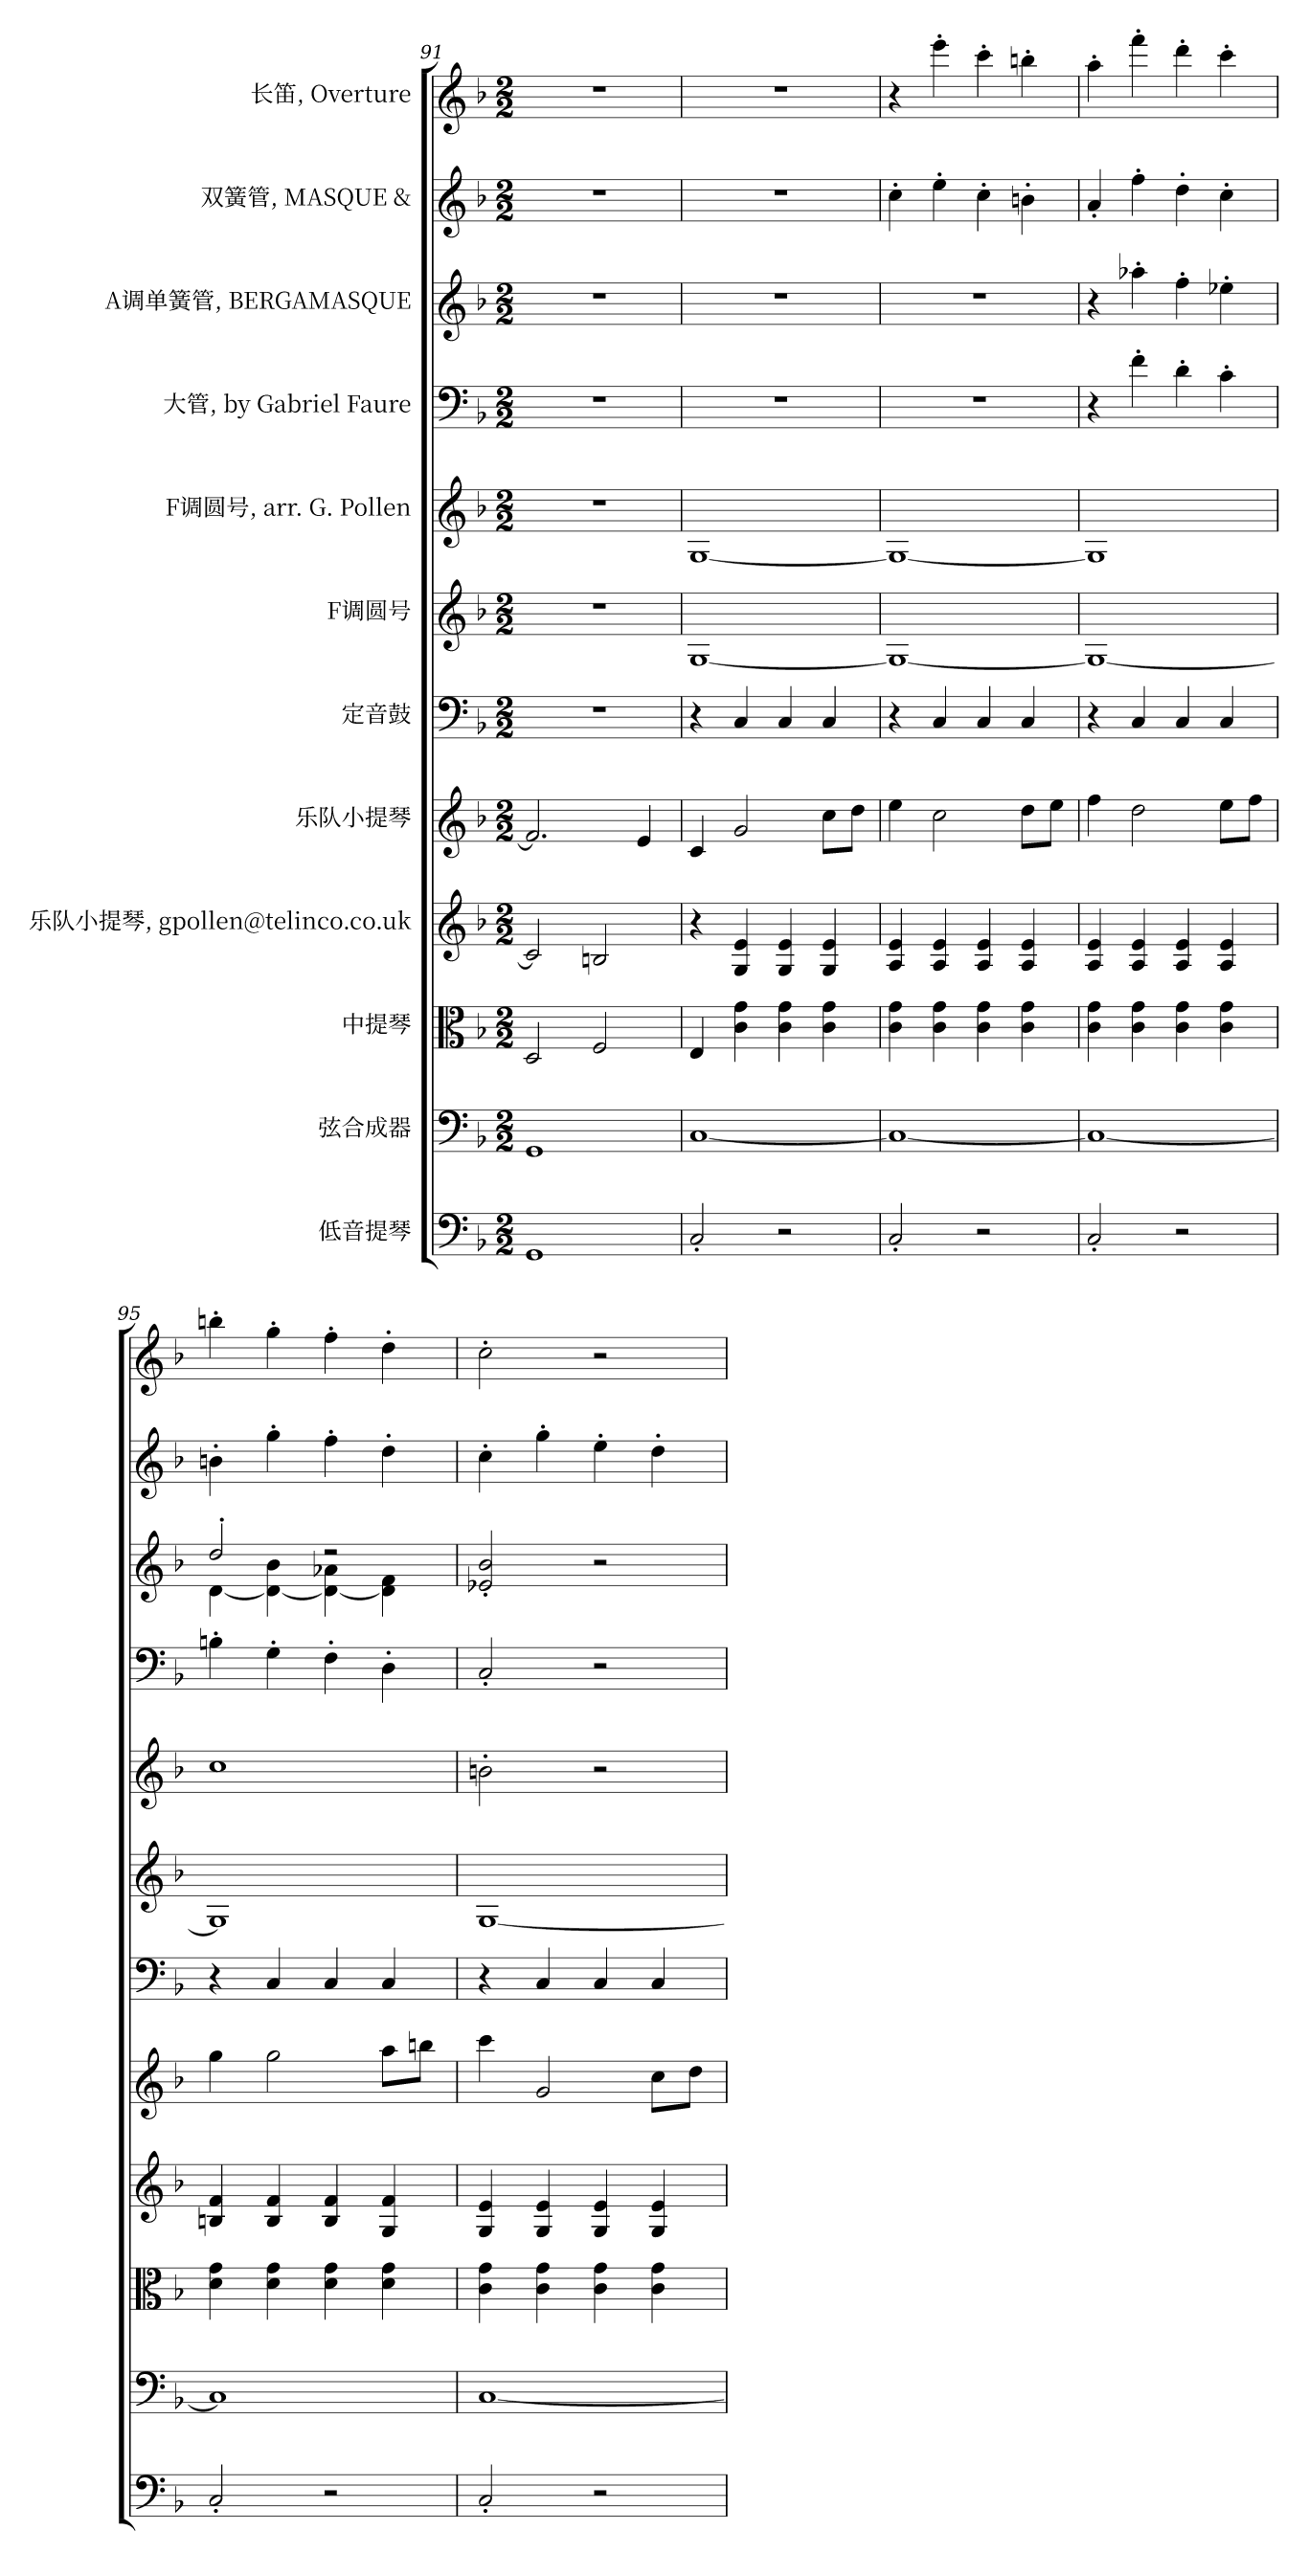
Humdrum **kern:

**kern	**kern	**kern	**kern	**kern	**kern	**kern	**kern	**kern	**kern	**kern	**kern
*part12	*part11	*part10	*part9	*part8	*part7	*part6	*part5	*part4	*part3	*part2	*part1
*staff12	*staff11	*staff10	*staff9	*staff8	*staff7	*staff6	*staff5	*staff4	*staff3	*staff2	*staff1
*I"低音提琴	*I"弦合成器	*I"中提琴	*I"乐队小提琴, gpollen@telinco.co.uk	*I"乐队小提琴	*I"定音鼓	*I"F调圆号	*I"F调圆号, arr. G. Pollen	*I"大管, by Gabriel Faure	*I"A调单簧管, BERGAMASQUE	*I"双簧管, MASQUE &amp;	*I"长笛, Overture
*clefF4	*clefF4	*clefC3	*clefG2	*clefG2	*clefF4	*clefG2	*clefG2	*clefF4	*clefG2	*clefG2	*clefG2
*ITrd7c12	*	*	*	*	*	*ITrd4c7	*ITrd4c7	*	*ITrd2c3	*	*
*k[b-]	*k[b-]	*k[b-]	*k[b-]	*k[b-]	*k[b-]	*k[b-e-]	*k[b-e-]	*k[b-]	*k[f#c#]	*k[b-]	*k[b-]
*M2/2	*M2/2	*M2/2	*M2/2	*M2/2	*M2/2	*M2/2	*M2/2	*M2/2	*M2/2	*M2/2	*M2/2
=91	=91	=91	=91	=91	=91	=91	=91	=91	=91	=91	=91
1GGG	1GG	2D/	2c/]	2.f/]	1r	1r	1r	1r	1r	1r	1r
.	.	2F/	2Bn/	.	.	.	.	.	.	.	.
.	.	.	.	4e/	.	.	.	.	.	.	.
=92	=92	=92	=92	=92	=92	=92	=92	=92	=92	=92	=92
2CC'/	[1C	4E/	4r	4c/	4r	[1C	[1C	1r	1r	1r	1r
.	.	4c\ 4g\	4G/ 4e/	2g/	4C/	.	.	.	.	.	.
2r	.	4c\ 4g\	4G/ 4e/	.	4C/	.	.	.	.	.	.
.	.	4c\ 4g\	4G/ 4e/	8cc\L	4C/	.	.	.	.	.	.
.	.	.	.	8dd\J	.	.	.	.	.	.	.
=93	=93	=93	=93	=93	=93	=93	=93	=93	=93	=93	=93
2CC'/	1C_	4c\ 4g\	4A/ 4e/	4ee\	4r	1C_	1C_	1r	1r	4cc'\	4r
.	.	4c\ 4g\	4A/ 4e/	2cc\	4C/	.	.	.	.	4ee'\	4eee'\
2r	.	4c\ 4g\	4A/ 4e/	.	4C/	.	.	.	.	4cc'\	4ccc'\
.	.	4c\ 4g\	4A/ 4e/	8dd\L	4C/	.	.	.	.	4bn'\	4bbn'\
.	.	.	.	8ee\J	.	.	.	.	.	.	.
=94	=94	=94	=94	=94	=94	=94	=94	=94	=94	=94	=94
2CC'/	1C_	4c\ 4g\	4A/ 4e/	4ff\	4r	1C_	1C]	4r	4r	4a'/	4aa'\
.	.	4c\ 4g\	4A/ 4e/	2dd\	4C/	.	.	4f'\	4ffn'\	4ff'\	4fff'\
2r	.	4c\ 4g\	4A/ 4e/	.	4C/	.	.	4d'\	4dd'\	4dd'\	4ddd'\
.	.	4c\ 4g\	4A/ 4e/	8ee\L	4C/	.	.	4c'\	4ccn'\	4cc'\	4ccc'\
.	.	.	.	8ff\J	.	.	.	.	.	.	.
!!LO:PB:g=z
=95	=95	=95	=95	=95	=95	=95	=95	=95	=95	=95	=95
*	*	*	*	*	*	*	*	*	*^	*	*
2CC'/	1C]	4d\ 4g\	4Bn/ 4f/	4gg\	4r	1C]	1f	4Bn'\	2b'/	[4B\	4bn'\	4bbn'\
.	.	4d\ 4g\	4B/ 4f/	2gg\	4C/	.	.	4G'\	.	4B\_ 4g\	4gg'\	4gg'\
2r	.	4d\ 4g\	4B/ 4f/	.	4C/	.	.	4F'\	2r	4B\_ 4fn\	4ff'\	4ff'\
.	.	4d\ 4g\	4G/ 4f/	8aa\L	4C/	.	.	4D'\	.	4B\] 4d\	4dd'\	4dd'\
.	.	.	.	8bbn\J	.	.	.	.	.	.	.	.
*	*	*	*	*	*	*	*	*	*v	*v	*	*
=96	=96	=96	=96	=96	=96	=96	=96	=96	=96	=96	=96
2CC'/	[1C	4c\ 4g\	4G/ 4e/	4ccc\	4r	[1C	2en'\	2C'/	2cn/' 2g/'	4cc'\	2cc'\
.	.	4c\ 4g\	4G/ 4e/	2g/	4C/	.	.	.	.	4gg'\	.
2r	.	4c\ 4g\	4G/ 4e/	.	4C/	.	2r	2r	2r	4ee'\	2r
.	.	4c\ 4g\	4G/ 4e/	8cc\L	4C/	.	.	.	.	4dd'\	.
.	.	.	.	8dd\J	.	.	.	.	.	.	.
=	=	=	=	=	=	=	=	=	=	=	=
*-	*-	*-	*-	*-	*-	*-	*-	*-	*-	*-	*-
